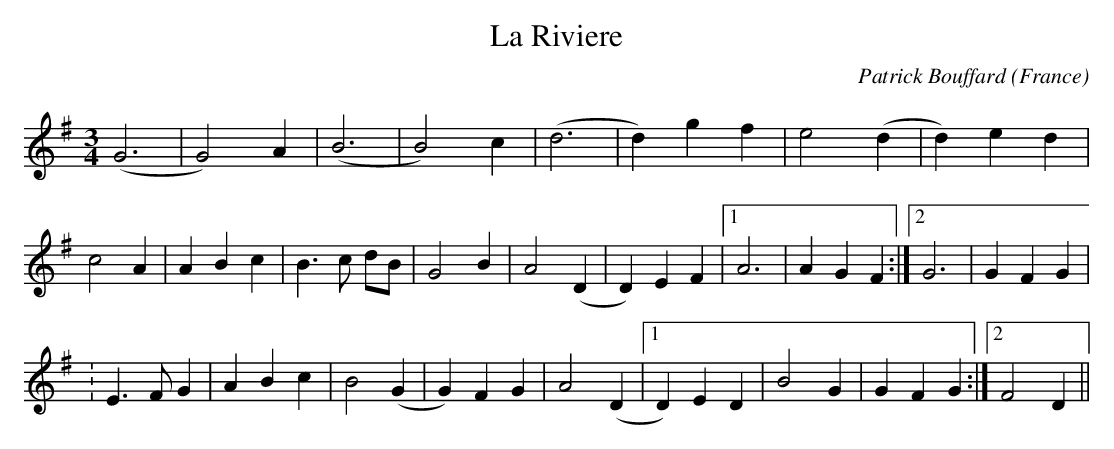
X:1
T:La Riviere
C:Patrick Bouffard
L:1/4
M:3/4
O:France
K:G major
(G3|G2)A|(B3|B2)c|(d3|d)gf|e2(d|d)ed|
c2A|ABc|B>c d/B/|G2B|A2(D|D)EF|1A3|AGF:|2G3|GFG|
:E>FG|ABc|B2(G|G)FG|A2(D|1D)ED|B2G|GFG:|2F2D||
